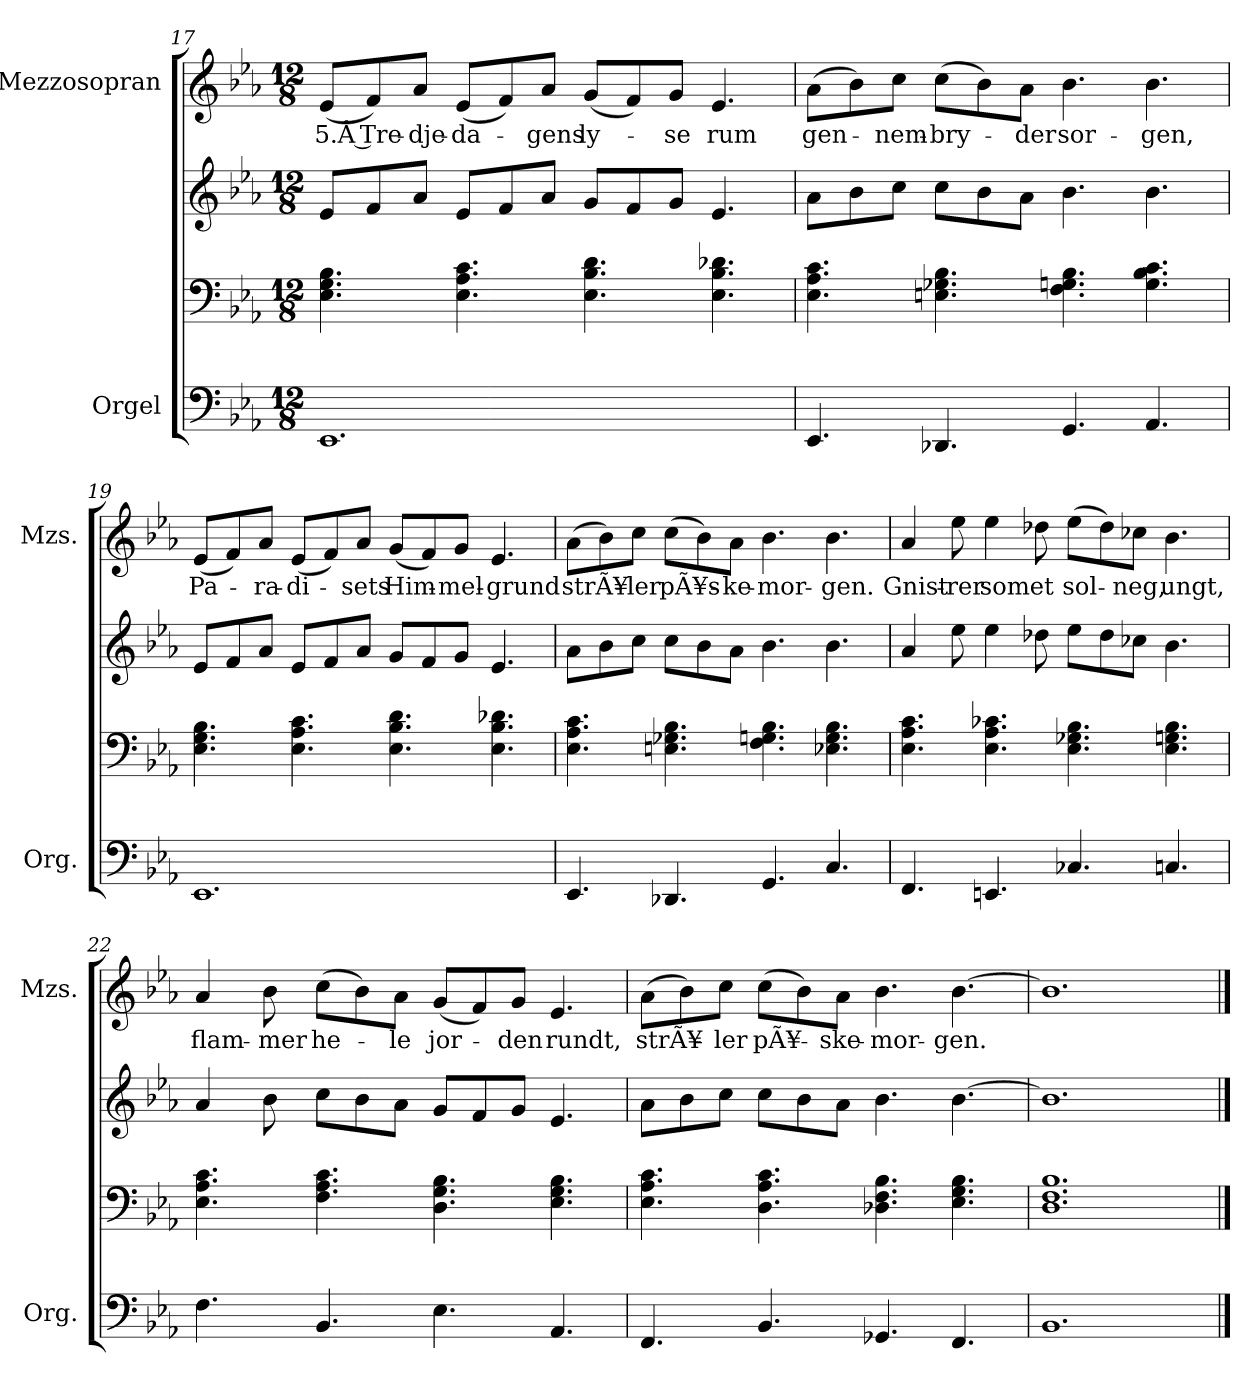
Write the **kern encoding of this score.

**kern	**kern	**kern	**kern	**text
*part2	*part2	*part2	*part1	*part1
*staff4	*staff3	*staff2	*staff1	*staff1
*I"Orgel	*	*	*I"Mezzosopran	*
*I'Org.	*	*	*I'Mzs.	*
*clefF4	*clefF4	*clefG2	*clefG2	*
*k[b-e-a-]	*k[b-e-a-]	*k[b-e-a-]	*k[b-e-a-]	*
*M12/8	*M12/8	*M12/8	*M12/8	*
=17	=17	=17	=17	=17
1.EE-	4.E-\ 4.G\ 4.B-\	8e-/L	(<8e-/L	5.Â Tre-
.	.	8f/	8f/)	.
.	.	8a-/J	8a-/J	-dje-
.	4.E-\ 4.A-\ 4.c\	8e-/L	(<8e-/L	-da-
.	.	8f/	8f/)	.
.	.	8a-/J	8a-/J	-gens
.	4.E-\ 4.B-\ 4.d\	8g/L	(<8g/L	ly-
.	.	8f/	8f/)	.
.	.	8g/J	8g/J	-se
.	4.E-\ 4.B-\ 4.d-X\	4.e-/	4.e-/	rum
!!LO:PB:g=z
=18	=18	=18	=18	=18
4.EE-/	4.E-\ 4.A-\ 4.c\	8a-\L	(>8a-\L	gen-
.	.	8b-\	8b-\)	.
.	.	8cc\J	8cc\J	-nem-
4.DD-X/	4.En\ 4.G-X\ 4.B-\	8cc\L	(>8cc\L	-bry-
.	.	8b-\	8b-\)	.
.	.	8a-\J	8a-\J	-der
4.GG/	4.F\ 4.Gn\ 4.B-\	4.b-\	4.b-\	sor-
4.AA-/	4.G\ 4.B-\ 4.c\	4.b-\	4.b-\	-gen,
=19	=19	=19	=19	=19
1.EE-	4.E-\ 4.G\ 4.B-\	8e-/L	(<8e-/L	Pa-
.	.	8f/	8f/)	.
.	.	8a-/J	8a-/J	-ra-
.	4.E-\ 4.A-\ 4.c\	8e-/L	(<8e-/L	-di-
.	.	8f/	8f/)	.
.	.	8a-/J	8a-/J	-sets
.	4.E-\ 4.B-\ 4.d\	8g/L	(<8g/L	Him-
.	.	8f/	8f/)	.
.	.	8g/J	8g/J	-mel-
.	4.E-\ 4.B-\ 4.d-X\	4.e-/	4.e-/	-grund
=20	=20	=20	=20	=20
4.EE-/	4.E-\ 4.A-\ 4.c\	8a-\L	(>8a-\L	strÃ¥-
.	.	8b-\	8b-\)	.
.	.	8cc\J	8cc\J	-ler
4.DD-X/	4.En\ 4.G-X\ 4.B-\	8cc\L	(>8cc\L	pÃ¥s-
.	.	8b-\	8b-\)	.
.	.	8a-\J	8a-\J	-ke-
4.GG/	4.F\ 4.Gn\ 4.B-\	4.b-\	4.b-\	-mor-
4.C/	4.E-X\ 4.G\ 4.B-\	4.b-\	4.b-\	-gen.
!!LO:LB:g=z
=21	=21	=21	=21	=21
4.FF/	4.E-\ 4.A-\ 4.c\	4a-/	4a-/	Gnist-
.	.	8ee-\	8ee-\	-rer
4.EEn/	4.E-\ 4.A-\ 4.c-X\	4ee-\	4ee-\	som
.	.	8dd-X\	8dd-X\	et
4.C-X/	4.E-\ 4.G-X\ 4.B-\	8ee-\L	(>8ee-\L	sol-
.	.	8dd-\	8dd-\)	.
.	.	8cc-X\J	8cc-X\J	-neg,
4.Cn/	4.E-\ 4.Gn\ 4.B-\	4.b-\	4.b-\	ungt,
=22	=22	=22	=22	=22
4.F\	4.E-\ 4.A-\ 4.c\	4a-/	4a-/	flam-
.	.	8b-\	8b-\	-mer
4.BB-/	4.F\ 4.A-\ 4.c\	8cc\L	(>8cc\L	he-
.	.	8b-\	8b-\)	.
.	.	8a-\J	8a-\J	-le
4.E-\	4.D\ 4.G\ 4.B-\	8g/L	(<8g/L	jor-
.	.	8f/	8f/)	.
.	.	8g/J	8g/J	-den
4.AA-/	4.E-\ 4.G\ 4.B-\	4.e-/	4.e-/	rundt,
=23	=23	=23	=23	=23
4.FF/	4.E-\ 4.A-\ 4.c\	8a-\L	(>8a-\L	strÃ¥-
.	.	8b-\	8b-\)	.
.	.	8cc\J	8cc\J	-ler
4.BB-/	4.D\ 4.A-\ 4.c\	8cc\L	(>8cc\L	pÃ¥-
.	.	8b-\	8b-\)	.
.	.	8a-\J	8a-\J	-ske-
4.GG-X/	4.D-X\ 4.F\ 4.B-\	4.b-\	4.b-\	-mor-
4.FF/	4.E-\ 4.G\ 4.B-\	[4.b-\	[4.b-\	-gen.
=24	=24	=24	=24	=24
1.BB-	1.D 1.F 1.B-	1.b-]	1.b-]	.
==	==	==	==	==
*-	*-	*-	*-	*-
